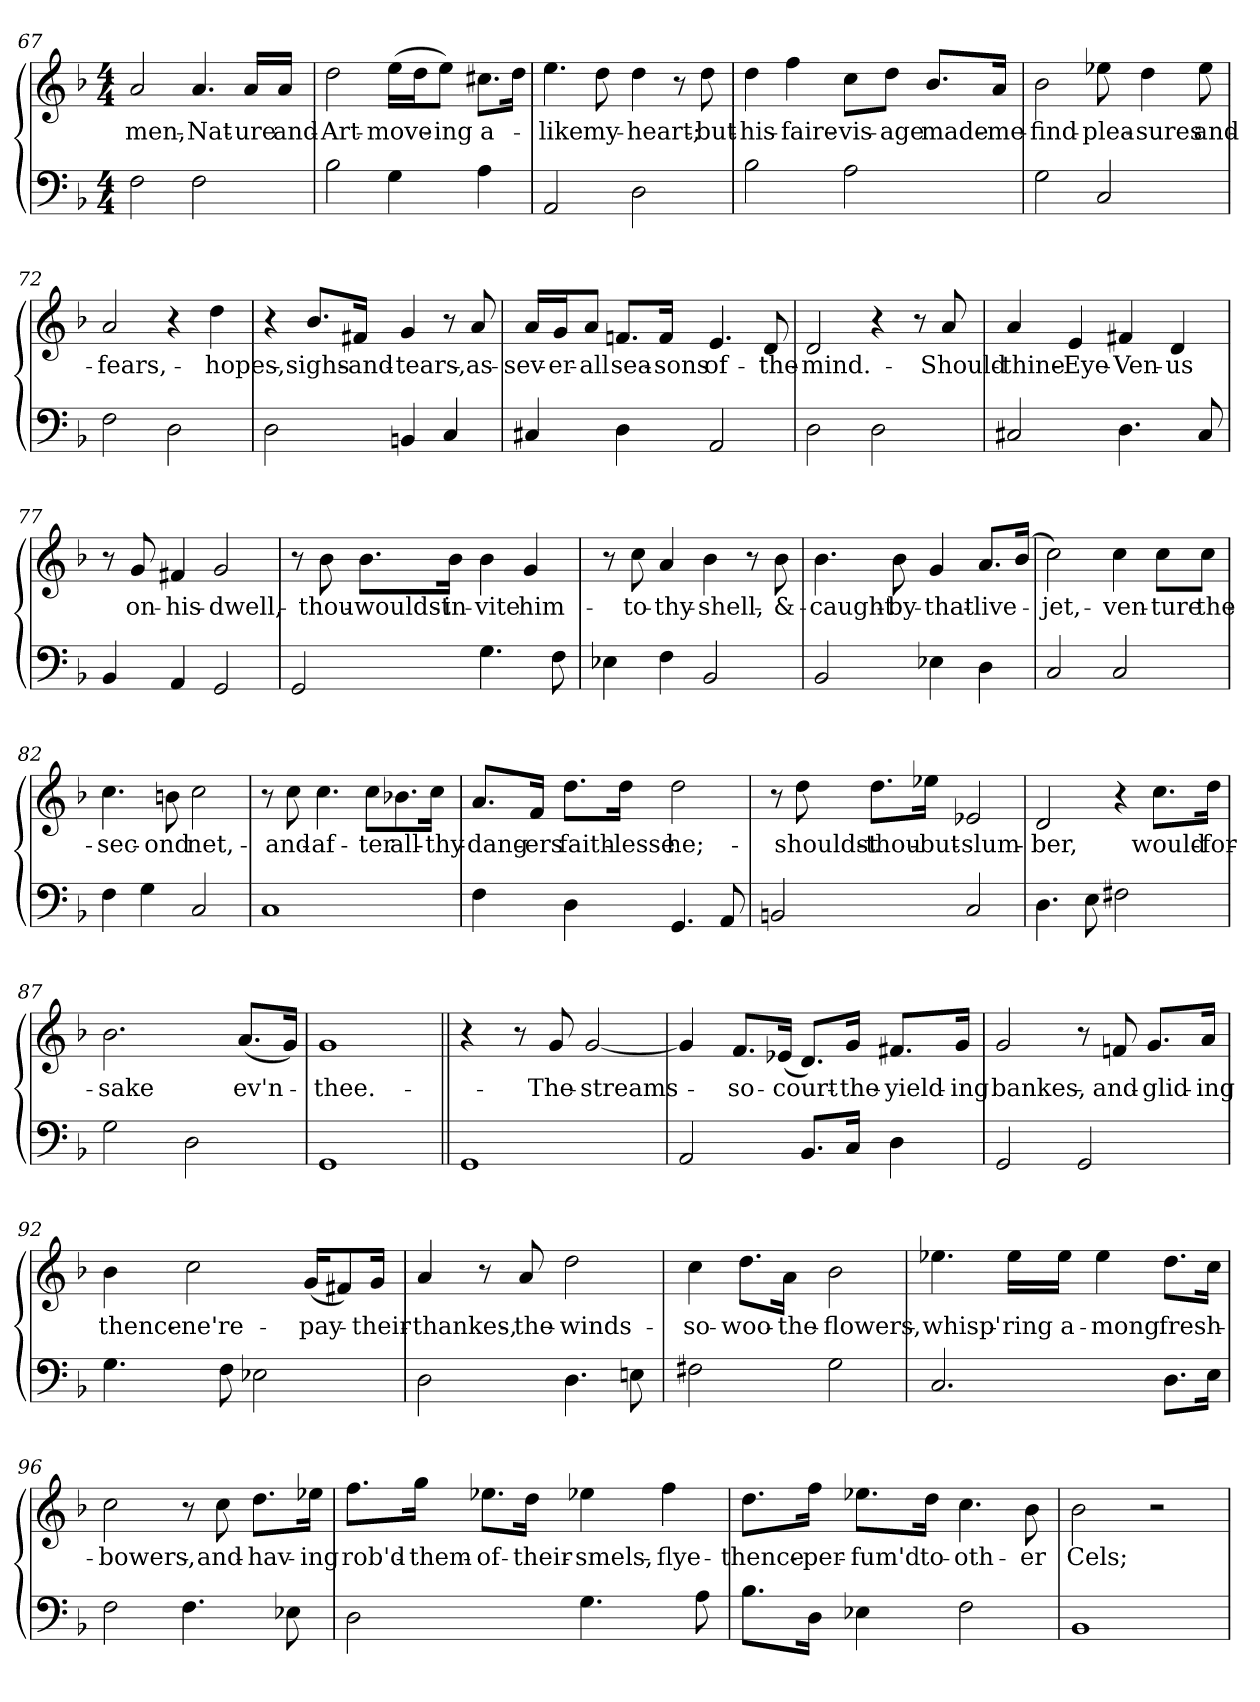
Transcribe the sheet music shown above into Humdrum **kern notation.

**kern	**kern	**text
*part1	*part1	*part1
*staff2	*staff1	*staff1
*clefF4	*clefG2	*
*k[b-]	*k[b-]	*
*d:	*d:	*
*M4/4	*M4/4	*
=67	=67	=67
2F\	2a/	men,-
2F\	4.a/	Nat-
.	16a/LL	-ure
.	16a/JJ	and-
!!LO:LB:g=z
=68	=68	=68
2B-\	2dd\	Art-
4G\	(16ee\LL	move-
.	16dd\J	.
.	8ee\J)	-ing
4A\	8.cc#X\L	a-
.	16dd\Jk	.
=69	=69	=69
2AA/	4.ee\	-like
.	8dd\	my-
2D\	4dd\	heart;-
.	8r	.
.	8dd\	but-
=70	=70	=70
2B-\	4dd\	his-
.	4ff\	faire-
2A\	8cc\L	vis-
.	8dd\J	-age
.	8.b-/L	made-
.	16a/Jk	me-
=71	=71	=71
2G\	2b-\	find-
2C/	8ee-X\	plea-
.	4dd\	-sures
.	8ee-\	and-
=72	=72	=72
2F\	2a/	fears,-
2D\	4r	.
.	4dd\	hopes,-
!!LO:LB:g=z
=73	=73	=73
2D\	4r	.
.	8.b-/L	sighs-
.	16f#X/Jk	and-
4BBn/	4g/	tears,-
4C/	8r	.
.	8a/	as-
=74	=74	=74
4C#X/	16a/LL	sev-
.	16g/J	-er-
.	8a/J	-all
4D\	8.fn/L	sea-
.	16f/Jk	-sons
2AA/	4.e/	of-
.	8d/	the-
=75	=75	=75
2D\	2d/	mind.-
2D\	4r	.
.	8r	.
.	8a/	Should-
=76	=76	=76
2C#X/	4a/	thine-
.	4e/	Eye-
!	!	!LO:LY:i
4.D\	4f#X/	Ven-
!	!	!LO:LY:i
.	4d/	-us
8C#/	.	.
=77	=77	=77
4BB-/	8r	.
.	8g/	on-
4AA/	4f#X/	his-
2GG/	2g/	dwell,-
!!LO:LB:g=z
=78	=78	=78
2GG/	8r	.
.	8b-\	thou-
.	8.b-\L	wouldst-
.	16b-\Jk	in-
4.G\	4b-\	-vite
.	4g/	him-
8F\	.	.
=79	=79	=79
4E-X\	8r	.
.	8cc\	to-
4F\	4a/	thy-
2BB-/	4b-\	shell,-
.	8r	.
.	8b-\	&-
=80	=80	=80
2BB-/	4.b-\	caught-
.	8b-\	by-
4E-X\	4g/	that-
4D\	8.a/L	live-
.	(16b-/Jk	.
=81	=81	=81
2C/	2cc\)	jet,-
2C/	4cc\	ven-
.	8cc\L	-ture
.	8cc\J	the-
=82	=82	=82
4F\	4.cc\	sec-
4G\	.	.
.	8bn\	-ond
2C/	2cc\	net,-
!!LO:PB:g=z
=83	=83	=83
1C/	8r	.
.	8cc\	and-
.	4.cc\	af-
.	8cc\L	-ter
.	8.b-X\	all-
.	16cc\Jk	thy-
=84	=84	=84
4F\	8.a/L	dang-
.	16f/Jk	-ers
4D\	8.dd\L	faith-
.	16dd\Jk	-lesse
4.GG/	2dd\	he;-
8AA/	.	.
=85	=85	=85
2BBn/	8r	.
.	8dd\	shouldst-
.	8.dd\L	thou-
.	16ee-X\Jk	but-
2C/	2e-X/	slum-
=86	=86	=86
4.D\	2d/	-ber,
8E\	.	.
2F#X\	4r	.
.	8.cc\L	would-
.	16dd\Jk	for-
=87	=87	=87
2G\	2.b-\	-sake
2D\	.	.
.	(8.a/L	ev'n-
.	16g/Jk)	.
!!LO:LB:g=z
=88	=88	=88
1GG/	1g/	thee.-
=89||	=89||	=89||
1GG/	4r	.
.	8r	.
.	8g/	The-
.	[2g/	streams-
=90	=90	=90
2AA/	4g/]	.
.	8.f/L	so-
.	(16e-X/Jk	court-
8.BB-/L	8.d/L)	.
16C/Jk	16g/Jk	the-
4D\	8.f#X/L	yield-
.	16g/Jk	-ing
=91	=91	=91
2GG/	2g/	bankes,-
2GG/	8r	.
.	8fn/	and-
.	8.g/L	glid-
.	16a/Jk	-ing
=92	=92	=92
4.G\	4b-\	thence-
.	2cc\	ne're-
8F\	.	.
2E-X\	.	.
.	(16g/KL	pay-
.	8f#X/)	.
.	16g/Jk	their-
!!LO:LB:g=z
=93	=93	=93
2D\	4a/	thankes,-
.	8r	.
.	8a/	the-
4.D\	2dd\	winds-
8En\	.	.
=94	=94	=94
2F#X\	4cc\	so-
.	8.dd\L	woo-
.	16a\Jk	the-
2G\	2b-\	flowers,-
=95	=95	=95
2.C/	4.ee-X\	whisp'-
.	16ee-\LL	-ring
.	16ee-\JJ	a-
.	4ee-\	-mong
8.D\L	8.dd\L	fresh-
16E\Jk	16cc\Jk	.
=96	=96	=96
2F\	2cc\	bowers,-
4.F\	8r	.
.	8cc\	and-
.	8.dd\L	hav-
8E-X\	.	.
.	16ee-X\Jk	-ing
!!LO:LB:g=z
=97	=97	=97
2D\	8.ff\L	rob'd-
.	16gg\Jk	them-
.	8.ee-X\L	of-
.	16dd\Jk	their-
4.G\	4ee-X\	smels,-
.	4ff\	flye-
8A\	.	.
=98	=98	=98
8.B-\L	8.dd\L	thence-
16D\Jk	16ff\Jk	per-
4E-X\	8.ee-X\L	-fum'd
.	16dd\Jk	to-
2F\	4.cc\	oth-
.	8b-\	-er
=99	=99	=99
1BB-/	2b-\	Cels;-
.	2r	.
=	=	=
*-	*-	*-
